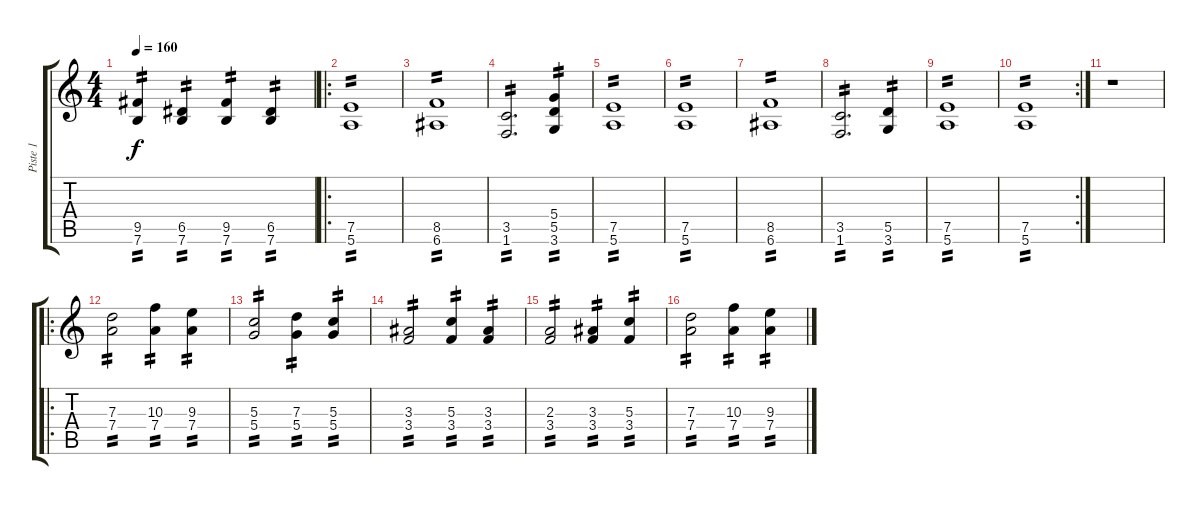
\track ("Piste 1" "Piste 1") {instrument overdrivenguitar}
\staff {score tabs}
\tuning (E4 B3 G3 D3 A2 E2) {hide}
\ts (4 4)
\tempo 160
\clef g2
\ks c
(9.5 7.6).4{tp 2 dy f} (6.5 7.6).4{tp 2} (9.5 7.6).4{tp 2} (6.5 7.6).4{tp 2} |
\ro
(7.5 5.6).1{tp 2} |
(8.5 6.6).1{tp 2} |
(3.5 1.6).2{d tp 2} (5.4 5.5 3.6).4{tp 2} |
(7.5 5.6).1{tp 2} |
(7.5 5.6).1{tp 2} |
(8.5 6.6).1{tp 2} |
(3.5 1.6).2{d tp 2} (5.5 3.6).4{tp 2} |
(7.5 5.6).1{tp 2} |
\rc 2
(7.5 5.6).1{tp 2} |
r.1 |
\ro
(7.3 7.4).2{tp 2} (10.3 7.4).4{tp 2} (9.3 7.4).4{tp 2} |
(5.3 5.4).2{tp 2} (7.3 5.4).4{tp 2} (5.3 5.4).4{tp 2} |
(3.3 3.4).2{tp 2} (5.3 3.4).4{tp 2} (3.3 3.4).4{tp 2} |
(2.3 3.4).2{tp 2} (3.3 3.4).4{tp 2} (5.3 3.4).4{tp 2} |
(7.3 7.4).2{tp 2} (10.3 7.4).4{tp 2} (9.3 7.4).4{tp 2}
